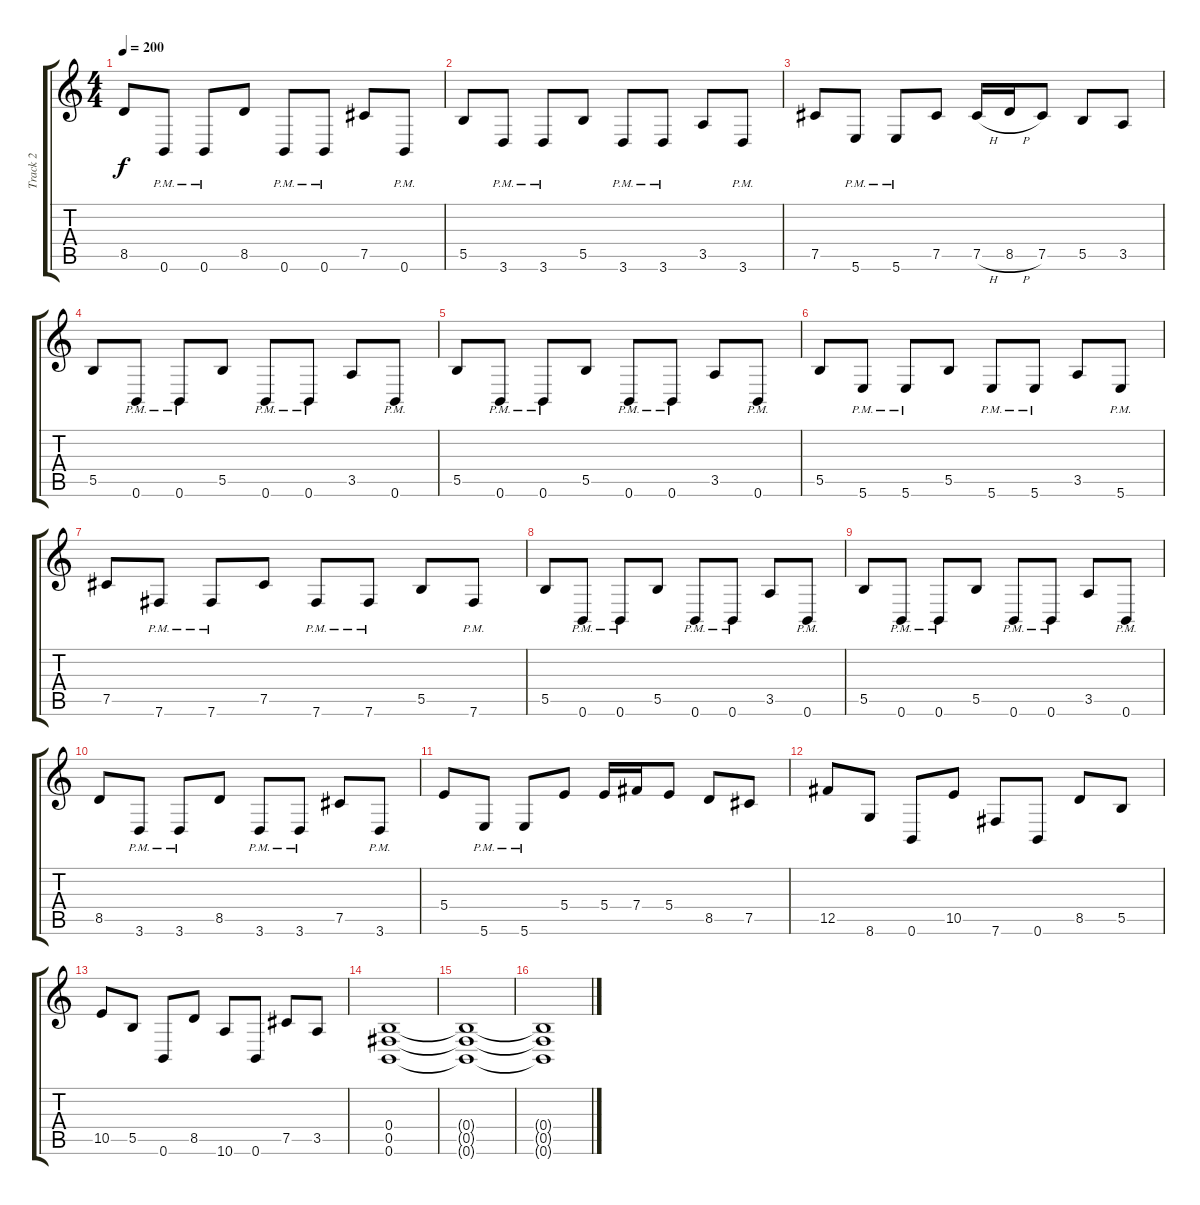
\track ("Track 2" "Track 2") {instrument distortionguitar}
\staff {score tabs}
\tuning (Db4 Ab3 E3 B2 Gb2 B1) {hide}
\ts (4 4)
\tempo 200
\clef g2
\ks c
8.5.8{dy f} 0.6{pm}.8 0.6{pm}.8 8.5.8 0.6{pm}.8 0.6{pm}.8 7.5.8 0.6{pm}.8 |
5.5.8 3.6{pm}.8 3.6{pm}.8 5.5.8 3.6{pm}.8 3.6{pm}.8 3.5.8 3.6{pm}.8 |
7.5.8 5.6{pm}.8 5.6{pm}.8 7.5.8 7.5{h}.16 8.5{h}.16 7.5.8 5.5.8 3.5.8 |
5.5.8 0.6{pm}.8 0.6{pm}.8 5.5.8 0.6{pm}.8 0.6{pm}.8 3.5.8 0.6{pm}.8 |
5.5.8 0.6{pm}.8 0.6{pm}.8 5.5.8 0.6{pm}.8 0.6{pm}.8 3.5.8 0.6{pm}.8 |
5.5.8 5.6{pm}.8 5.6{pm}.8 5.5.8 5.6{pm}.8 5.6{pm}.8 3.5.8 5.6{pm}.8 |
7.5.8 7.6{pm}.8 7.6{pm}.8 7.5.8 7.6{pm}.8 7.6{pm}.8 5.5.8 7.6{pm}.8 |
5.5.8 0.6{pm}.8 0.6{pm}.8 5.5.8 0.6{pm}.8 0.6{pm}.8 3.5.8 0.6{pm}.8 |
5.5.8 0.6{pm}.8 0.6{pm}.8 5.5.8 0.6{pm}.8 0.6{pm}.8 3.5.8 0.6{pm}.8 |
8.5.8 3.6{pm}.8 3.6{pm}.8 8.5.8 3.6{pm}.8 3.6{pm}.8 7.5.8 3.6{pm}.8 |
5.4.8 5.6{pm}.8 5.6{pm}.8 5.4.8 5.4.16 7.4.16 5.4.8 8.5.8 7.5.8 |
12.5.8 8.6.8 0.6.8 10.5.8 7.6.8 0.6.8 8.5.8 5.5.8 |
10.5.8 5.5.8 0.6.8 8.5.8 10.6.8 0.6.8 7.5.8 3.5.8 |
(0.4 0.5 0.6).1 |
(0.4{t} 0.5{t} 0.6{t}).1 |
(0.4{t} 0.5{t} 0.6{t}).1
